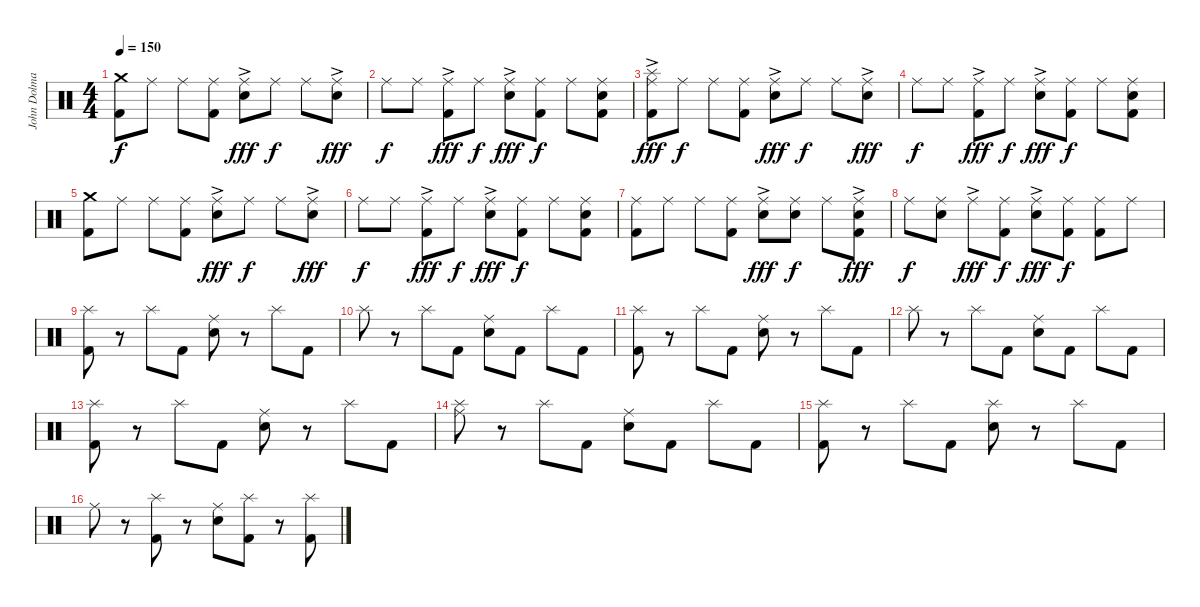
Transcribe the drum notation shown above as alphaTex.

\track ("John Dolmayan" "John Dolma") {instrument percussion}
\staff {score}
\articulation defaults
\ts (4 4)
\tempo 150
\clef neutral
\ks c
("Crash medium (hit)" "Kick (hit) 2").8{dy f} "Ride (middle)".8 "Ride (middle)".8 ("Ride (middle)" "Kick (hit) 2").8 ("Ride (middle)"{ac} "Electric Snare (hit)").8{dy fff} "Ride (middle)".8{dy f} "Ride (middle)".8 ("Ride (middle)"{ac} "Electric Snare (hit)").8{dy fff} |
"Ride (middle)".8{dy f} "Ride (middle)".8 ("Ride (middle)"{ac} "Kick (hit) 2").8{dy fff} "Ride (middle)".8{dy f} ("Ride (middle)"{ac} "Electric Snare (hit)").8{dy fff} ("Ride (middle)" "Kick (hit) 2").8{dy f} "Ride (middle)".8 ("Ride (middle)" "Kick (hit) 2" "Electric Snare (hit)").8 |
("Ride (middle)"{ac} "Splash (hit)" "Kick (hit) 2").8{dy fff} "Ride (middle)".8{dy f} "Ride (middle)".8 ("Ride (middle)" "Kick (hit) 2").8 ("Ride (middle)"{ac} "Electric Snare (hit)").8{dy fff} "Ride (middle)".8{dy f} "Ride (middle)".8 ("Ride (middle)"{ac} "Electric Snare (hit)").8{dy fff} |
"Ride (middle)".8{dy f} "Ride (middle)".8 ("Ride (middle)"{ac} "Kick (hit) 2").8{dy fff} "Ride (middle)".8{dy f} ("Ride (middle)"{ac} "Electric Snare (hit)").8{dy fff} ("Ride (middle)" "Kick (hit) 2").8{dy f} "Ride (middle)".8 ("Ride (middle)" "Kick (hit) 2" "Electric Snare (hit)").8 |
("Crash medium (hit)" "Kick (hit) 2").8 "Ride (middle)".8 "Ride (middle)".8 ("Ride (middle)" "Kick (hit) 2").8 ("Ride (middle)"{ac} "Electric Snare (hit)").8{dy fff} "Ride (middle)".8{dy f} "Ride (middle)".8 ("Ride (middle)"{ac} "Electric Snare (hit)").8{dy fff} |
"Ride (middle)".8{dy f} "Ride (middle)".8 ("Ride (middle)"{ac} "Kick (hit) 2").8{dy fff} "Ride (middle)".8{dy f} ("Ride (middle)"{ac} "Electric Snare (hit)").8{dy fff} ("Ride (middle)" "Kick (hit) 2").8{dy f} "Ride (middle)".8 ("Ride (middle)" "Kick (hit) 2" "Electric Snare (hit)").8 |
("Ride (middle)" "Kick (hit) 2").8 "Ride (middle)".8 "Ride (middle)".8 ("Ride (middle)" "Kick (hit) 2").8 ("Ride (middle)"{ac} "Electric Snare (hit)").8{dy fff} ("Ride (middle)" "Electric Snare (hit)").8{dy f} "Ride (middle)".8 ("Ride (middle)"{ac} "Kick (hit) 2" "Electric Snare (hit)").8{dy fff} |
"Ride (middle)".8{dy f} ("Ride (middle)" "Electric Snare (hit)").8 "Ride (middle)"{ac}.8{dy fff} ("Ride (middle)" "Kick (hit) 2").8{dy f} ("Ride (middle)"{ac} "Electric Snare (hit)").8{dy fff} ("Ride (middle)" "Kick (hit) 2").8{dy f} ("Ride (middle)" "Kick (hit) 2").8 "Ride (middle)".8 |
("Splash (hit)" "Kick (hit) 2").8 r.8 "Splash (hit)".8 "Kick (hit) 2".8 ("Ride (middle)" "Electric Snare (hit)").8 r.8 "Splash (hit)".8 "Kick (hit) 2".8 |
"Splash (hit)".8 r.8 "Splash (hit)".8 "Kick (hit) 2".8 ("Ride (middle)" "Electric Snare (hit)").8 "Kick (hit) 2".8 "Splash (hit)".8 "Kick (hit) 2".8 |
("Splash (hit)" "Kick (hit) 2").8 r.8 "Splash (hit)".8 "Kick (hit) 2".8 ("Ride (middle)" "Electric Snare (hit)").8 r.8 "Splash (hit)".8 "Kick (hit) 2".8 |
"Splash (hit)".8 r.8 "Splash (hit)".8 "Kick (hit) 2".8 ("Ride (middle)" "Electric Snare (hit)").8 "Kick (hit) 2".8 "Splash (hit)".8 "Kick (hit) 2".8 |
("Splash (hit)" "Kick (hit) 2").8 r.8 "Splash (hit)".8 "Kick (hit) 2".8 ("Ride (middle)" "Electric Snare (hit)").8 r.8 "Splash (hit)".8 "Kick (hit) 2".8 |
("Splash (hit)" "Ride (middle)").8 r.8 "Splash (hit)".8 "Kick (hit) 2".8 ("Ride (middle)" "Electric Snare (hit)").8 "Kick (hit) 2".8 "Splash (hit)".8 "Kick (hit) 2".8 |
("Splash (hit)" "Kick (hit) 2").8 r.8 "Splash (hit)".8 "Kick (hit) 2".8 ("Splash (hit)" "Electric Snare (hit)").8 r.8 "Splash (hit)".8 "Kick (hit) 2".8 |
"Ride (middle)".8 r.8 ("Splash (hit)" "Kick (hit) 2").8 r.8 ("Ride (middle)" "Electric Snare (hit)").8 ("Splash (hit)" "Kick (hit) 2").8 r.8 ("Splash (hit)" "Kick (hit) 2").8
